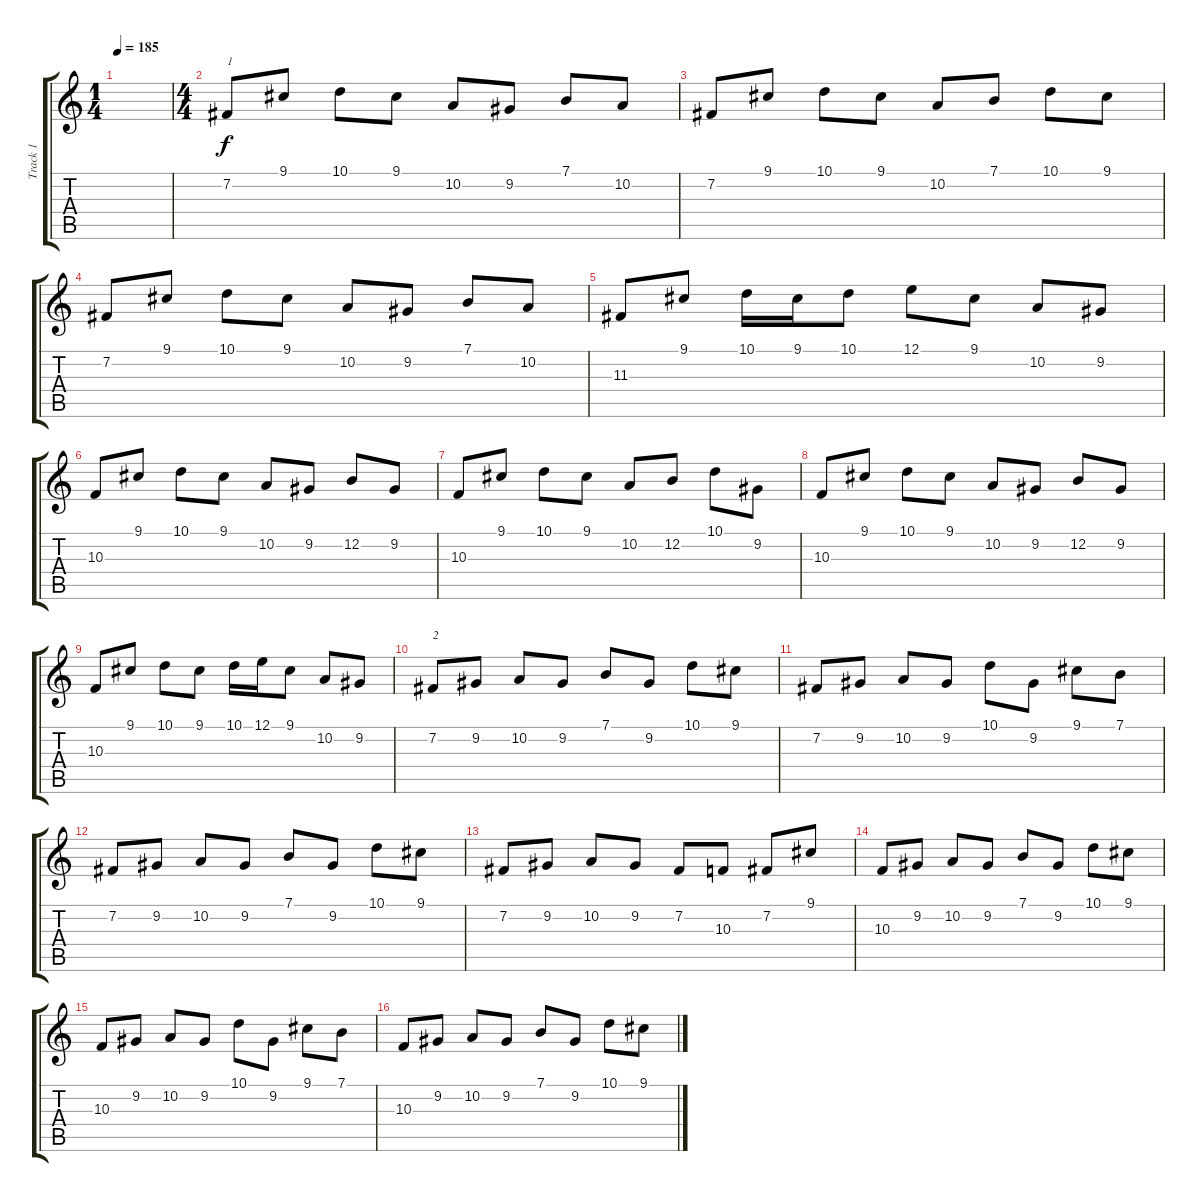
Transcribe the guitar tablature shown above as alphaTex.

\track ("Track 1" "Track 1") {instrument violin}
\staff {score tabs}
\tuning (E4 B3 G3 D3 A2 E2) {hide}
\ts (1 4)
\tempo 185
\clef g2
\ks c
|
\ts (4 4)
7.2.8{txt "1"} 9.1.8 10.1.8 9.1.8 10.2.8 9.2.8 7.1.8 10.2.8 |
7.2.8 9.1.8 10.1.8 9.1.8 10.2.8 7.1.8 10.1.8 9.1.8 |
7.2.8 9.1.8 10.1.8 9.1.8 10.2.8 9.2.8 7.1.8 10.2.8 |
11.3.8 9.1.8 10.1.16 9.1.16 10.1.8 12.1.8 9.1.8 10.2.8 9.2.8 |
10.3.8 9.1.8 10.1.8 9.1.8 10.2.8 9.2.8 12.2.8 9.2.8 |
10.3.8 9.1.8 10.1.8 9.1.8 10.2.8 12.2.8 10.1.8 9.2.8 |
10.3.8 9.1.8 10.1.8 9.1.8 10.2.8 9.2.8 12.2.8 9.2.8 |
10.3.8 9.1.8 10.1.8 9.1.8 10.1.16 12.1.16 9.1.8 10.2.8 9.2.8 |
\section ("" "")
7.2.8{txt "2"} 9.2.8 10.2.8 9.2.8 7.1.8 9.2.8 10.1.8 9.1.8 |
7.2.8 9.2.8 10.2.8 9.2.8 10.1.8 9.2.8 9.1.8 7.1.8 |
7.2.8 9.2.8 10.2.8 9.2.8 7.1.8 9.2.8 10.1.8 9.1.8 |
7.2.8 9.2.8 10.2.8 9.2.8 7.2.8 10.3.8 7.2.8 9.1.8 |
10.3.8 9.2.8 10.2.8 9.2.8 7.1.8 9.2.8 10.1.8 9.1.8 |
10.3.8 9.2.8 10.2.8 9.2.8 10.1.8 9.2.8 9.1.8 7.1.8 |
10.3.8 9.2.8 10.2.8 9.2.8 7.1.8 9.2.8 10.1.8 9.1.8
